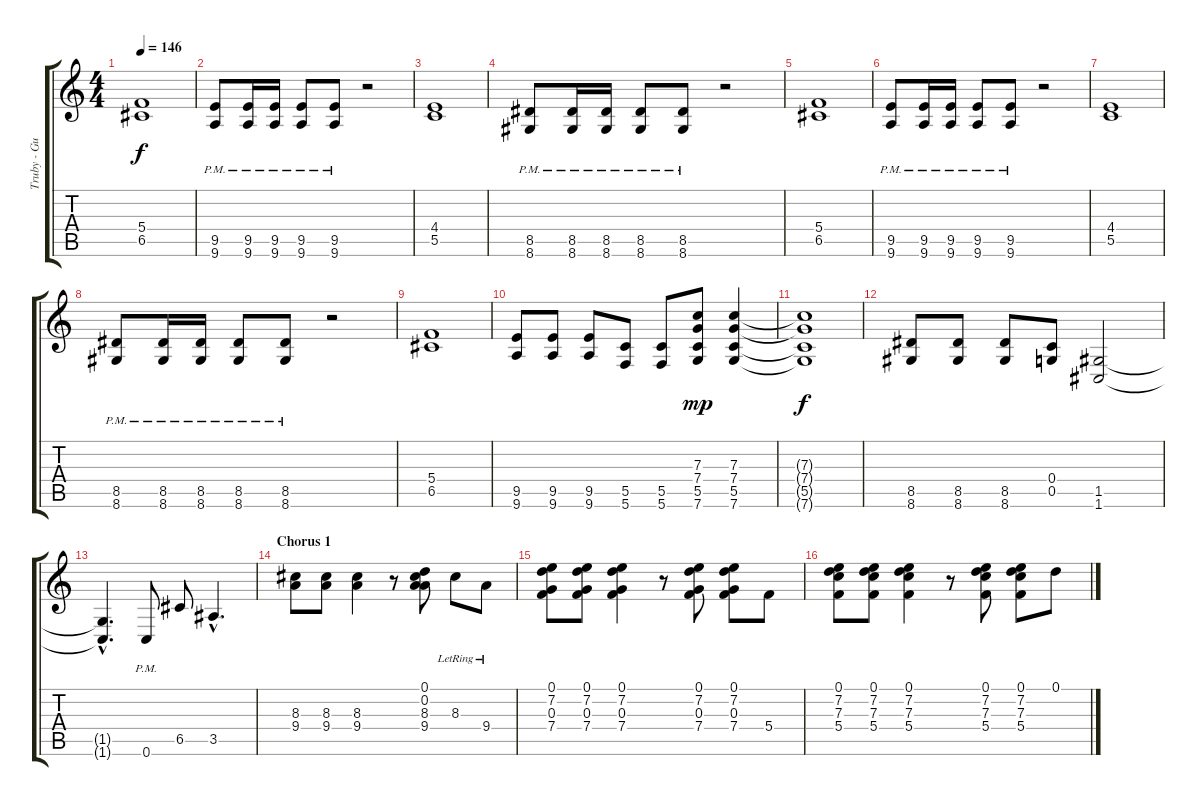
\track ("Truby - Guitar 1 (Doubled)" "Truby - Gu") {instrument distortionguitar}
\staff {score tabs}
\tuning (D4 A3 F3 C3 G2 C2) {hide}
\ts (4 4)
\tempo 146
\clef g2
\ks c
(5.4 6.5).1{dy f volume 13 balance 8} |
(9.5{pm} 9.6{pm}).8 (9.5{pm} 9.6{pm}).16 (9.5{pm} 9.6{pm}).16 (9.5{pm} 9.6{pm}).8 (9.5{pm} 9.6{pm}).8 r.2{volume 0 balance 0} |
(4.4 5.5).1{volume 13 balance 8} |
(8.5{pm} 8.6{pm}).8 (8.5{pm} 8.6{pm}).16 (8.5{pm} 8.6{pm}).16 (8.5{pm} 8.6{pm}).8 (8.5{pm} 8.6{pm}).8 r.2{volume 0 balance 16} |
(5.4 6.5).1{volume 13 balance 8} |
(9.5{pm} 9.6{pm}).8 (9.5{pm} 9.6{pm}).16 (9.5{pm} 9.6{pm}).16 (9.5{pm} 9.6{pm}).8 (9.5{pm} 9.6{pm}).8 r.2{volume 0 balance 0} |
(4.4 5.5).1{volume 13 balance 8} |
(8.5{pm} 8.6{pm}).8 (8.5{pm} 8.6{pm}).16 (8.5{pm} 8.6{pm}).16 (8.5{pm} 8.6{pm}).8 (8.5{pm} 8.6{pm}).8 r.2{volume 0 balance 16} |
(5.4 6.5).1{volume 13 balance 8} |
(9.5 9.6).8{volume 10 balance 16} (9.5 9.6).8 (9.5 9.6).8 (5.5 5.6).8 (5.5 5.6).8 (7.3 7.4 5.5 7.6).8{dy mp} (7.3 7.4 5.5 7.6).4 |
(7.3{t} 7.4{t} 5.5{t} 7.6{t}).1{dy f} |
(8.5 8.6).8 (8.5 8.6).8 (8.5 8.6).8 (0.4 0.5).8 (1.5 1.6).2 |
(1.5{hac t} 1.6{hac t}).4{d} 0.6{pm}.8 6.5.8 3.5{hac}.4{d} |
\section ("" "Chorus 1")
(8.3 9.4).8 (8.3 9.4).8 (8.3 9.4).4 r.8 (0.1 0.2 8.3 9.4).8 8.3{lr}.8 9.4{lr}.8 |
(0.1 7.2 0.3 7.4).8 (0.1 7.2 0.3 7.4).8 (0.1 7.2 0.3 7.4).4 r.8 (0.1 7.2 0.3 7.4).8 (0.1 7.2 0.3 7.4).8 5.4.8 |
(0.1 7.2 7.3 5.4).8 (0.1 7.2 7.3 5.4).8 (0.1 7.2 7.3 5.4).4 r.8 (0.1 7.2 7.3 5.4).8 (0.1 7.2 7.3 5.4).8 0.1.8
